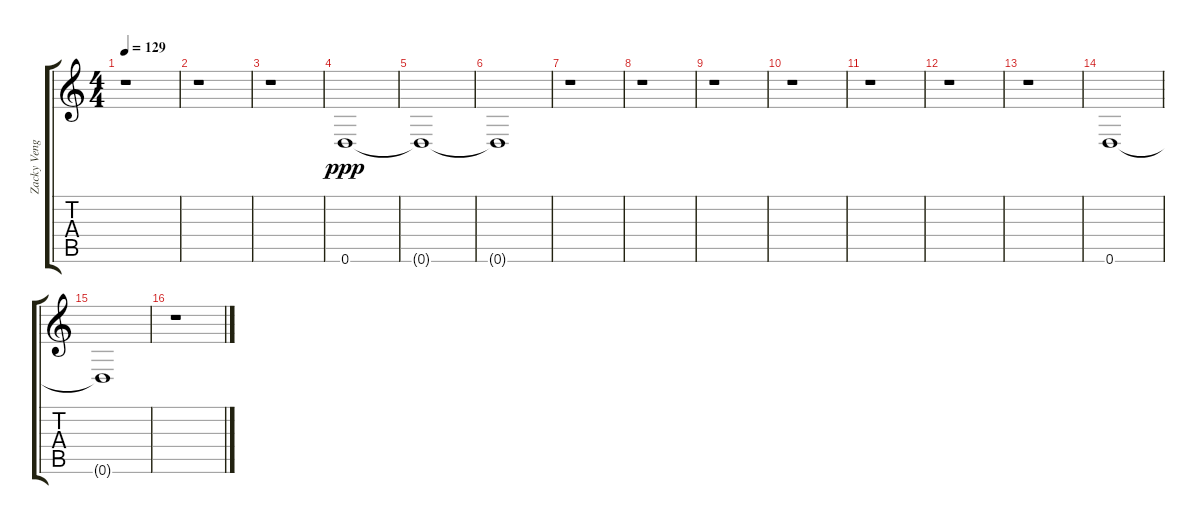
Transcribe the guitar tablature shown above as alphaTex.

\track ("Zacky Vengeance (Rhythm)" "Zacky Veng") {instrument distortionguitar}
\staff {score tabs}
\tuning (E4 B3 G3 D3 A2 D2) {hide}
\ts (4 4)
\tempo 129
\clef g2
\ks c
r.1{dy ppp} |
r.1 |
r.1 |
0.6.1 |
0.6{t}.1 |
0.6{t}.1 |
r.1 |
r.1 |
r.1 |
r.1 |
r.1 |
r.1 |
r.1 |
0.6.1 |
0.6{t}.1 |
r.1
